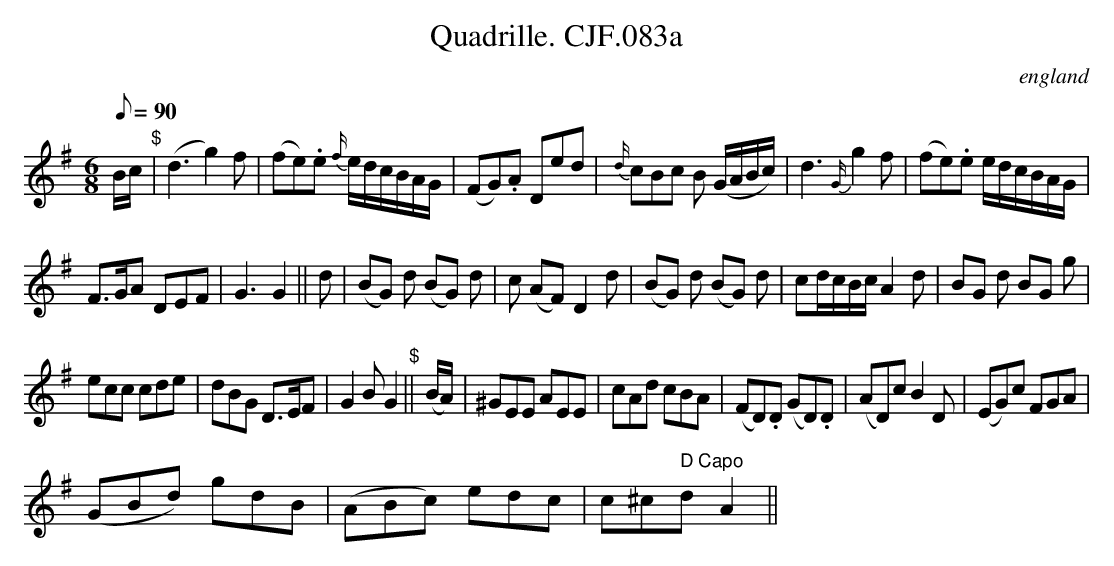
X:1
T:Quadrille. CJF.083a
O:england
M:6/8
L:1/8
Q:90
K:G
B/c/"$"|(d3g2)f|(fe).e {f/}e/d/c/B/A/G/|(FG).A Ded|\
{d/}cBc B (G/A/B/c/)|d3{G/}g2f|(fe).e e/d/c/B/A/G/|
F>GA DEF|G3G2h||d|(BG) d (BG) d|c (AF) D2d|\
(BG) d (BG) d|cd/c/B/c/A2d|BG d BG g|
ecc cde|dBG D>EF|G2BG2"$"||(B/A/)|^GEE AEE|\
cAd cBA|(FD).D (GD).D|(AD)cB2D|(EG)c FGA|
(GBd) gdB|(ABc) edc|c^c" D Capo"d A2||
